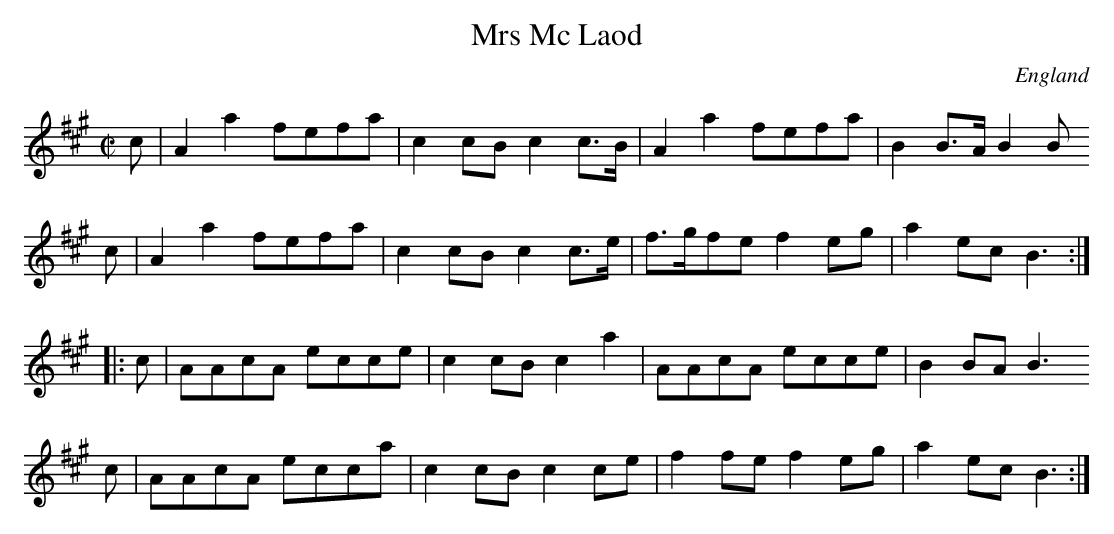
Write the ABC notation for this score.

X:1
T:Mrs Mc Laod
L:1/8
M:C|
O:England
K:A major
c | A2a2 fefa | c2cB c2c>B | A2a2 fefa | B2B>A B2B
c | A2a2 fefa | c2cB c2c>e | f>gfe f2eg | a2ec B3 ::
c | AAcA ecce | c2cB c2a2 | AAcA ecce | B2BA B3
c | AAcA ecca | c2cB c2ce | f2fe f2eg | a2ec B3 :|
